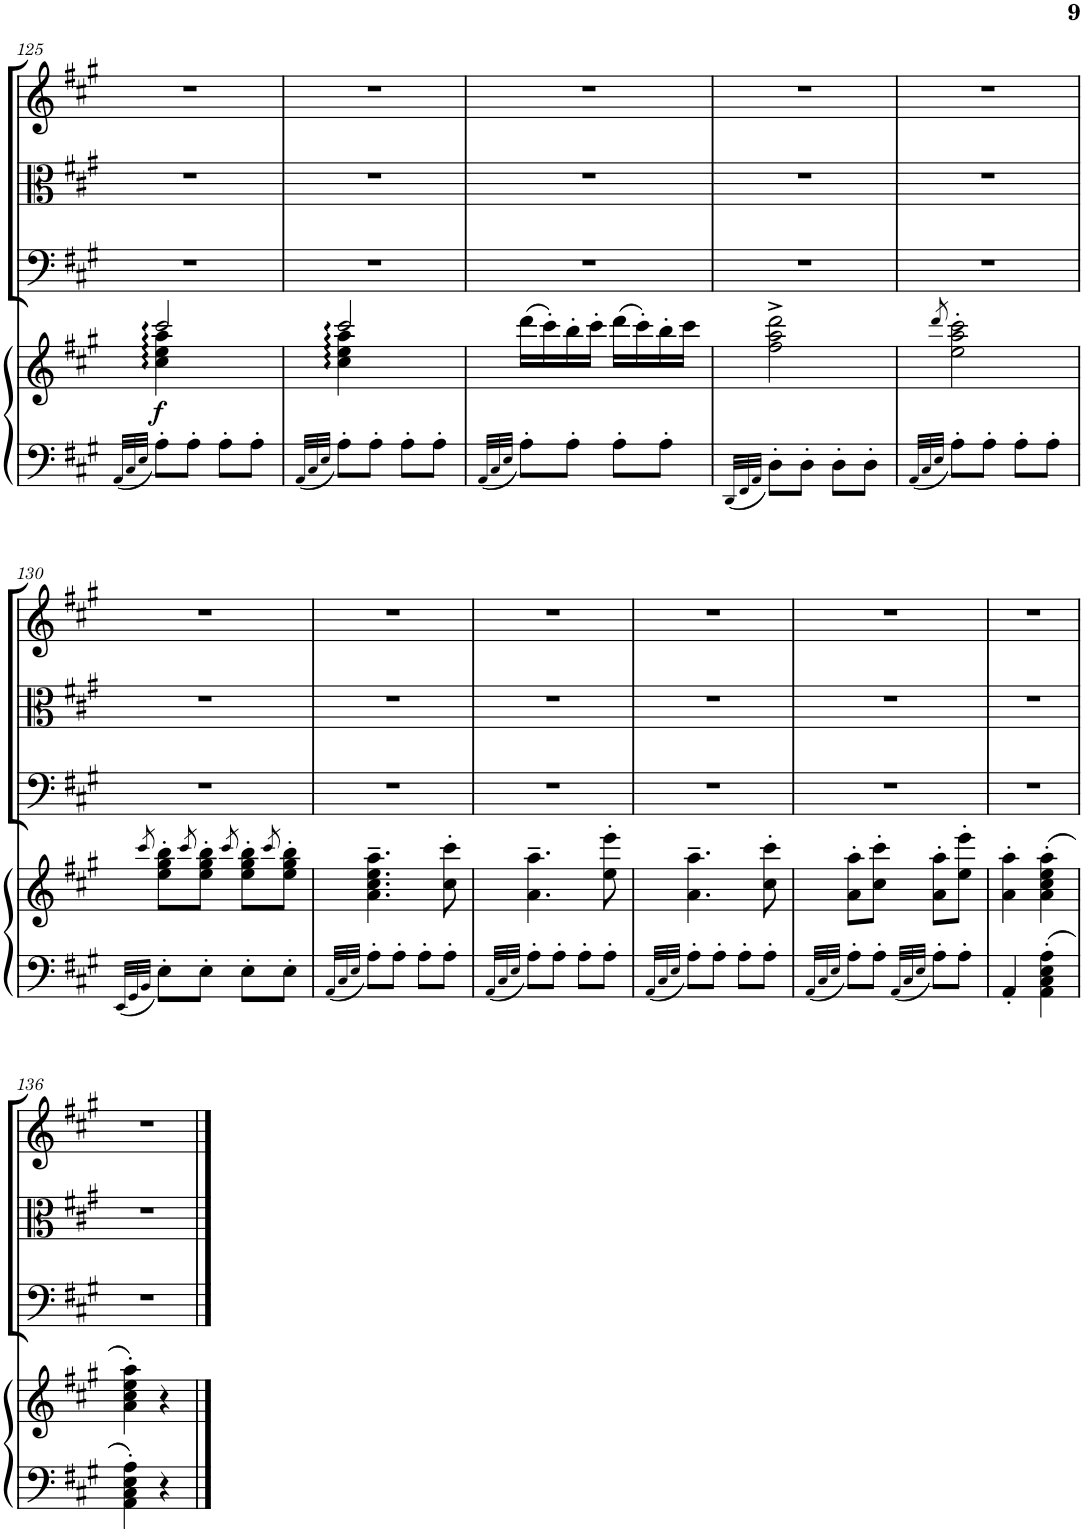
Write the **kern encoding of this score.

**kern	**kern	**dynam	**kern	**kern	**kern
*part4	*part4	*part4	*part3	*part2	*part1
*staff5	*staff4	*staff4/5	*staff3	*staff2	*staff1
*I"Piano	*	*	*I"Violoncello	*I"Viola	*I"Housle
*I'Pno	*	*	*I'Vc	*I'Vla	*
!!LO:PB:g=z
*clefF4	*clefG2	*	*clefF4	*clefC3	*clefG2
*k[f#c#g#]	*k[f#c#g#]	*	*k[f#c#g#]	*k[f#c#g#]	*k[f#c#g#]
*M2/4	*M2/4	*	*M2/4	*M2/4	*M2/4
=125	=125	=125	=125	=125	=125
32qAA/LLL	.	.	.	.	.
32qC#/	.	.	.	.	.
32qE/JJJ	.	.	.	.	.
*	*^	*	*	*	*
!	!	!	!LO:DY:b	!	!	!
8A'\L	2ccc#/	4cc#\ 4ee\ 4aa\	f	2r	2r	2r
8A'\J	.	.	.	.	.	.
8A'\L	.	4ryy	.	.	.	.
8A'\J	.	.	.	.	.	.
=126	=126	=126	=126	=126	=126	=126
32qAA/LLL	.	.	.	.	.	.
32qC#/	.	.	.	.	.	.
32qE/JJJ	.	.	.	.	.	.
8A'\L	2ccc#/	4cc#\ 4ee\ 4aa\	.	2r	2r	2r
8A'\J	.	.	.	.	.	.
8A'\L	.	4ryy	.	.	.	.
8A'\J	.	.	.	.	.	.
*	*v	*v	*	*	*	*
=127	=127	=127	=127	=127	=127
32qAA/LLL	.	.	.	.	.
32qC#/	.	.	.	.	.
32qE/JJJ	.	.	.	.	.
8A'\L	(16ddd\LL	.	2r	2r	2r
.	16ccc#'\)	.	.	.	.
8A'\J	16bb'\	.	.	.	.
.	16ccc#'\JJ	.	.	.	.
8A'\L	(16ddd\LL	.	.	.	.
.	16ccc#'\)	.	.	.	.
8A'\J	16bb'\	.	.	.	.
.	16ccc#\JJ	.	.	.	.
=128	=128	=128	=128	=128	=128
32qDD/LLL	.	.	.	.	.
32qFF#/	.	.	.	.	.
32qAA/JJJ	.	.	.	.	.
8D'\L	2ff#\^ 2aa\^ 2ddd\^	.	2r	2r	2r
8D'\J	.	.	.	.	.
8D'\L	.	.	.	.	.
8D'\J	.	.	.	.	.
=129	=129	=129	=129	=129	=129
32qAA/LLL	.	.	.	.	.
32qC#/	.	.	.	.	.
32qE/JJJ	8qddd/	.	.	.	.
8A'\L	2ee\' 2aa\' 2ccc#\'	.	2r	2r	2r
8A'\J	.	.	.	.	.
8A'\L	.	.	.	.	.
8A'\J	.	.	.	.	.
!!LO:LB:g=z
=130	=130	=130	=130	=130	=130
32qEE/LLL	.	.	.	.	.
32qGG#/	.	.	.	.	.
32qBB/JJJ	8qccc#/	.	.	.	.
8E'\L	8ee\' 8gg#\' 8bb\'L	.	2r	2r	2r
.	8qccc#/	.	.	.	.
8E'\J	8ee\' 8gg#\' 8bb\'J	.	.	.	.
.	8qccc#/	.	.	.	.
8E'\L	8ee\' 8gg#\' 8bb\'L	.	.	.	.
.	8qccc#/	.	.	.	.
8E'\J	8ee\' 8gg#\' 8bb\'J	.	.	.	.
=131	=131	=131	=131	=131	=131
32qAA/LLL	.	.	.	.	.
32qC#/	.	.	.	.	.
32qE/JJJ	.	.	.	.	.
8A'\L	4.a\~ 4.cc#\~ 4.ee\~ 4.aa\~	.	2r	2r	2r
8A'\J	.	.	.	.	.
8A'\L	.	.	.	.	.
8A'\J	8cc#\' 8ccc#\'	.	.	.	.
=132	=132	=132	=132	=132	=132
32qAA/LLL	.	.	.	.	.
32qC#/	.	.	.	.	.
32qE/JJJ	.	.	.	.	.
8A'\L	4.a\~ 4.aa\~	.	2r	2r	2r
8A'\J	.	.	.	.	.
8A'\L	.	.	.	.	.
8A'\J	8ee\' 8eee\'	.	.	.	.
=133	=133	=133	=133	=133	=133
32qAA/LLL	.	.	.	.	.
32qC#/	.	.	.	.	.
32qE/JJJ	.	.	.	.	.
8A'\L	4.a\~ 4.aa\~	.	2r	2r	2r
8A'\J	.	.	.	.	.
8A'\L	.	.	.	.	.
8A'\J	8cc#\' 8ccc#\'	.	.	.	.
=134	=134	=134	=134	=134	=134
32qAA/LLL	.	.	.	.	.
32qC#/	.	.	.	.	.
32qE/JJJ	.	.	.	.	.
8A'\L	8a\' 8aa\'L	.	2r	2r	2r
8A'\J	8cc#\' 8ccc#\'J	.	.	.	.
32qAA/LLL	.	.	.	.	.
32qC#/	.	.	.	.	.
32qE/JJJ	.	.	.	.	.
8A'\L	8a\' 8aa\'L	.	.	.	.
8A'\J	8ee\' 8eee\'J	.	.	.	.
=135	=135	=135	=135	=135	=135
4AA'/	4a\' 4aa\'	.	2r	2r	2r
4AA\' 4C#\' 4E\' 4A\'	(4a\' 4cc#\' 4ee\' 4aa\'	.	.	.	.
!!LO:LB:g=z
=136	=136	=136	=136	=136	=136
4AA\' 4C#\' 4E\' 4A\'	4a\' 4cc#\' 4ee\' 4aa\')	.	2r	2r	2r
4r	4r	.	.	.	.
==	==	==	==	==	==
*-	*-	*-	*-	*-	*-
